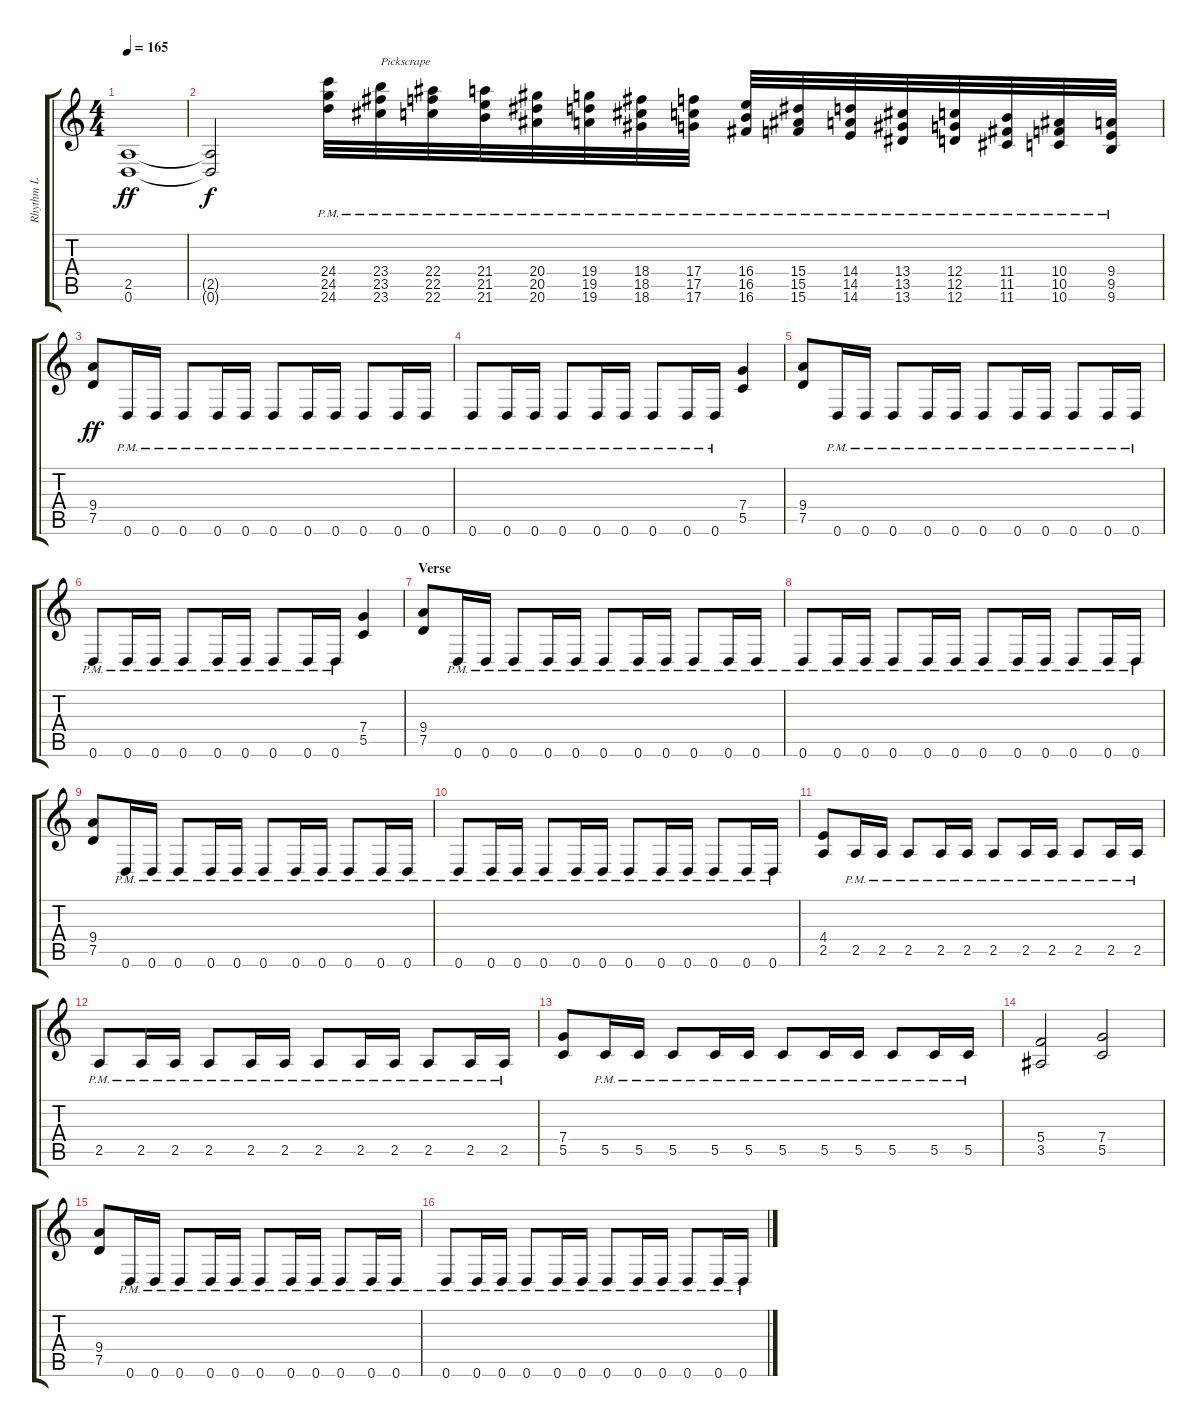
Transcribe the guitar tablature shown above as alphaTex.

\track ("Rhythm L" "Rhythm L") {instrument distortionguitar}
\staff {score tabs}
\tuning (D4 A3 F3 C3 G2 D2) {hide}
\ts (4 4)
\tempo 165
\clef g2
\ks c
(2.5 0.6).1{dy ff} |
(2.5{t} 0.6{t}).2{dy f} (24.4{pm} 24.5{pm} 24.6{pm}).32 (23.4{pm} 23.5{pm} 23.6{pm}).32{txt "Pickscrape"} (22.4{pm} 22.5{pm} 22.6{pm}).32 (21.4{pm} 21.5{pm} 21.6{pm}).32 (20.4{pm} 20.5{pm} 20.6{pm}).32 (19.4{pm} 19.5{pm} 19.6{pm}).32 (18.4{pm} 18.5{pm} 18.6{pm}).32 (17.4{pm} 17.5{pm} 17.6{pm}).32 (16.4{pm} 16.5{pm} 16.6{pm}).32 (15.4{pm} 15.5{pm} 15.6{pm}).32 (14.4{pm} 14.5{pm} 14.6{pm}).32 (13.4{pm} 13.5{pm} 13.6{pm}).32 (12.4{pm} 12.5{pm} 12.6{pm}).32 (11.4{pm} 11.5{pm} 11.6{pm}).32 (10.4{pm} 10.5{pm} 10.6{pm}).32 (9.4{pm} 9.5{pm} 9.6{pm}).32 |
(9.4 7.5).8{dy ff} 0.6{pm}.16 0.6{pm}.16 0.6{pm}.8 0.6{pm}.16 0.6{pm}.16 0.6{pm}.8 0.6{pm}.16 0.6{pm}.16 0.6{pm}.8 0.6{pm}.16 0.6{pm}.16 |
0.6{pm}.8 0.6{pm}.16 0.6{pm}.16 0.6{pm}.8 0.6{pm}.16 0.6{pm}.16 0.6{pm}.8 0.6{pm}.16 0.6{pm}.16 (7.4 5.5).4 |
(9.4 7.5).8 0.6{pm}.16 0.6{pm}.16 0.6{pm}.8 0.6{pm}.16 0.6{pm}.16 0.6{pm}.8 0.6{pm}.16 0.6{pm}.16 0.6{pm}.8 0.6{pm}.16 0.6{pm}.16 |
0.6{pm}.8 0.6{pm}.16 0.6{pm}.16 0.6{pm}.8 0.6{pm}.16 0.6{pm}.16 0.6{pm}.8 0.6{pm}.16 0.6{pm}.16 (7.4 5.5).4 |
\section ("" "Verse")
(9.4 7.5).8 0.6{pm}.16 0.6{pm}.16 0.6{pm}.8 0.6{pm}.16 0.6{pm}.16 0.6{pm}.8 0.6{pm}.16 0.6{pm}.16 0.6{pm}.8 0.6{pm}.16 0.6{pm}.16 |
0.6{pm}.8 0.6{pm}.16 0.6{pm}.16 0.6{pm}.8 0.6{pm}.16 0.6{pm}.16 0.6{pm}.8 0.6{pm}.16 0.6{pm}.16 0.6{pm}.8 0.6{pm}.16 0.6{pm}.16 |
(9.4 7.5).8 0.6{pm}.16 0.6{pm}.16 0.6{pm}.8 0.6{pm}.16 0.6{pm}.16 0.6{pm}.8 0.6{pm}.16 0.6{pm}.16 0.6{pm}.8 0.6{pm}.16 0.6{pm}.16 |
0.6{pm}.8 0.6{pm}.16 0.6{pm}.16 0.6{pm}.8 0.6{pm}.16 0.6{pm}.16 0.6{pm}.8 0.6{pm}.16 0.6{pm}.16 0.6{pm}.8 0.6{pm}.16 0.6{pm}.16 |
(4.4 2.5).8 2.5{pm}.16 2.5{pm}.16 2.5{pm}.8 2.5{pm}.16 2.5{pm}.16 2.5{pm}.8 2.5{pm}.16 2.5{pm}.16 2.5{pm}.8 2.5{pm}.16 2.5{pm}.16 |
2.5{pm}.8 2.5{pm}.16 2.5{pm}.16 2.5{pm}.8 2.5{pm}.16 2.5{pm}.16 2.5{pm}.8 2.5{pm}.16 2.5{pm}.16 2.5{pm}.8 2.5{pm}.16 2.5{pm}.16 |
(7.4 5.5).8 5.5{pm}.16 5.5{pm}.16 5.5{pm}.8 5.5{pm}.16 5.5{pm}.16 5.5{pm}.8 5.5{pm}.16 5.5{pm}.16 5.5{pm}.8 5.5{pm}.16 5.5{pm}.16 |
(5.4 3.5).2 (7.4 5.5).2 |
(9.4 7.5).8 0.6{pm}.16 0.6{pm}.16 0.6{pm}.8 0.6{pm}.16 0.6{pm}.16 0.6{pm}.8 0.6{pm}.16 0.6{pm}.16 0.6{pm}.8 0.6{pm}.16 0.6{pm}.16 |
0.6{pm}.8 0.6{pm}.16 0.6{pm}.16 0.6{pm}.8 0.6{pm}.16 0.6{pm}.16 0.6{pm}.8 0.6{pm}.16 0.6{pm}.16 0.6{pm}.8 0.6{pm}.16 0.6{pm}.16
